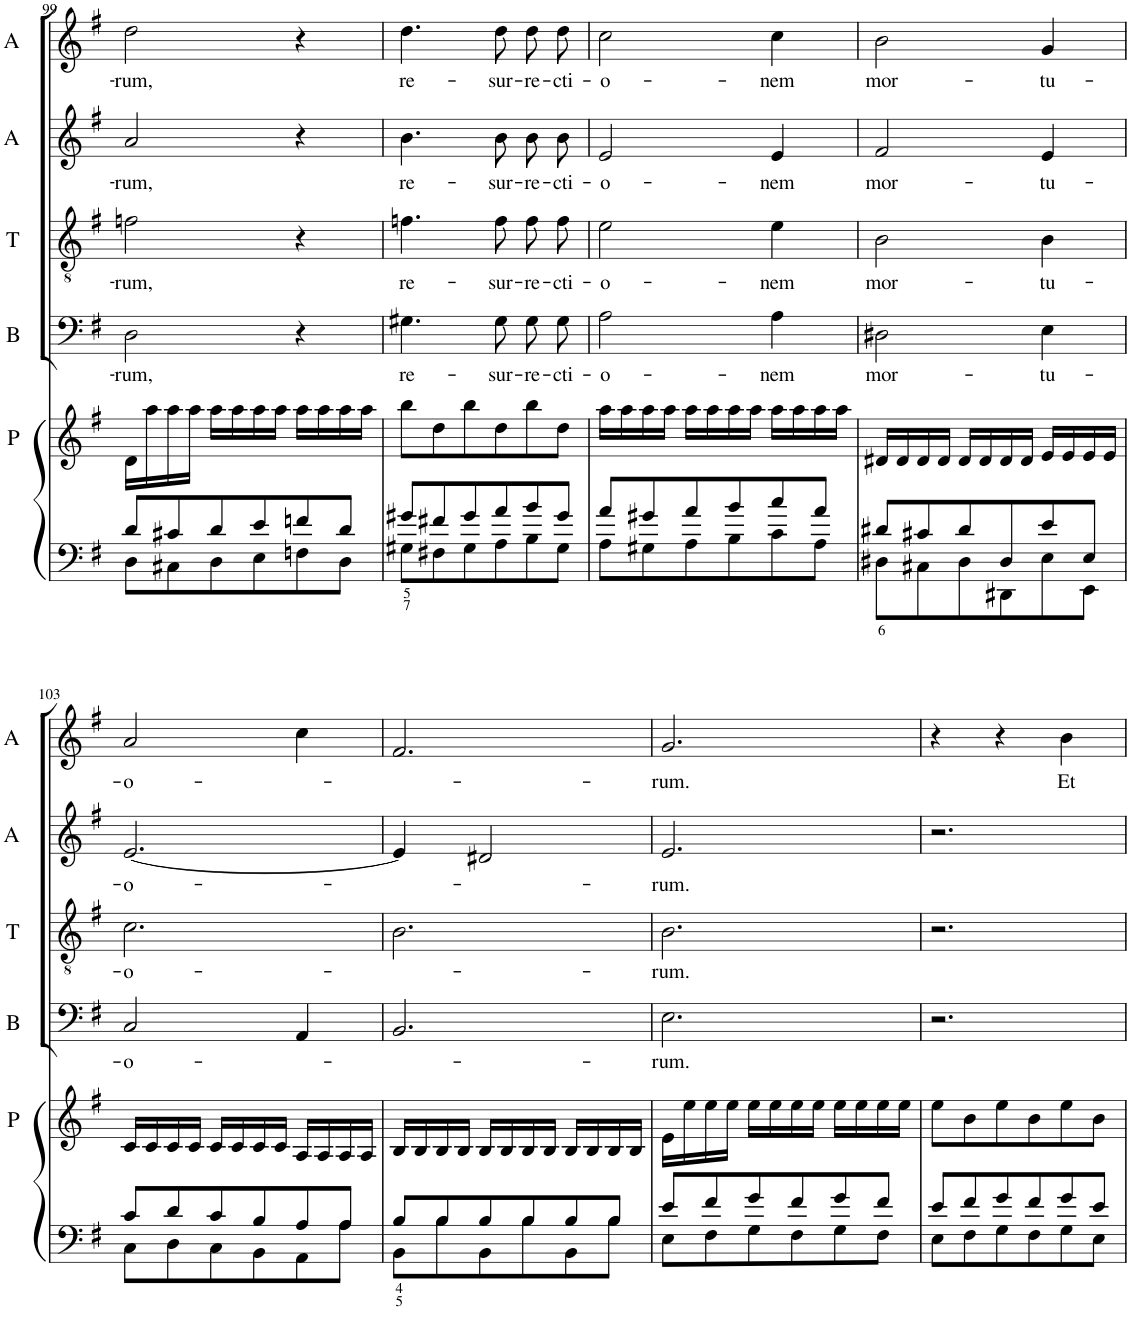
**kern	**kern	**kern	**text	**kern	**text	**kern	**text	**kern	**text
*part6	*part5	*part4	*part4	*part3	*part3	*part2	*part2	*part1	*part1
*staff6	*staff5	*staff4	*staff4	*staff3	*staff3	*staff2	*staff2	*staff1	*staff1
*I"Piano Bass	*I"Piano	*I"Bass	*	*I"Tenor	*	*I"Alto	*	*I"Soprano	*
*	*I'P	*I'B	*	*I'T	*	*I'A	*	*	*
!!LO:PB:g=z
*clefF4	*clefG2	*clefF4	*	*clefGv2	*	*clefG2	*	*clefG2	*
*k[f#]	*k[f#]	*k[f#]	*	*k[f#]	*	*k[f#]	*	*k[f#]	*
*G:	*G:	*G:	*	*G:	*	*G:	*	*G:	*
*M3/4	*M3/4	*M3/4	*	*M3/4	*	*M3/4	*	*M3/4	*
=99	=99	=99	=99	=99	=99	=99	=99	=99	=99
*^	*	*	*	*	*	*	*	*	*
!	!	!	!	!LO:LY:b	!	!LO:LY:b	!	!LO:LY:b	!	!LO:LY:b
8d/L	8D\L	16d\LL	2D\	-rum,	2fn\	-rum,	2a/	-rum,	2dd\	-rum,
.	.	16aa\	.	.	.	.	.	.	.	.
8c#X/	8C#X\	16aa\	.	.	.	.	.	.	.	.
.	.	16aa\JJ	.	.	.	.	.	.	.	.
8d/	8D\	16aa\LL	.	.	.	.	.	.	.	.
.	.	16aa\	.	.	.	.	.	.	.	.
8e/	8E\	16aa\	.	.	.	.	.	.	.	.
.	.	16aa\JJ	.	.	.	.	.	.	.	.
8fn/	8Fn\	16aa\LL	4r	.	4r	.	4r	.	4r	.
.	.	16aa\	.	.	.	.	.	.	.	.
8d/J	8D\J	16aa\	.	.	.	.	.	.	.	.
.	.	16aa\JJ	.	.	.	.	.	.	.	.
=100	=100	=100	=100	=100	=100	=100	=100	=100	=100	=100
!	!	!	!	!LO:LY:b	!	!LO:LY:b	!	!LO:LY:b	!	!LO:LY:b
8g#X/L	8G#X\L	8bb\L	4.G#X\	re-	4.fn\	re-	4.b\	re-	4.dd\	re-
8f#X/	8F#X\	8dd\	.	.	.	.	.	.	.	.
8g#/	8G#\	8bb\	.	.	.	.	.	.	.	.
!	!	!	!	!LO:LY:b	!	!LO:LY:b	!	!LO:LY:b	!	!LO:LY:b
8a/	8A\	8dd\	8G#\	-sur-	8f\	-sur-	8b\	-sur-	8dd\	-sur-
!	!	!	!	!LO:LY:b	!	!LO:LY:b	!	!LO:LY:b	!	!LO:LY:b
8b/	8B\	8bb\	8G#\L	-re-	8f\L	-re-	8b\L	-re-	8dd\L	-re-
!	!	!	!	!LO:LY:b	!	!LO:LY:b	!	!LO:LY:b	!	!LO:LY:b
8g#/J	8G#\J	8dd\J	8G#\J	-cti-	8f\J	-cti-	8b\J	-cti-	8dd\J	-cti-
=101	=101	=101	=101	=101	=101	=101	=101	=101	=101	=101
!	!	!	!	!LO:LY:b	!	!LO:LY:b	!	!LO:LY:b	!	!LO:LY:b
8a/L	8A\L	16aa\LL	2A\	-o-	2e\	-o-	2e/	-o-	2cc\	-o-
.	.	16aa\	.	.	.	.	.	.	.	.
8g#X/	8G#X\	16aa\	.	.	.	.	.	.	.	.
.	.	16aa\JJ	.	.	.	.	.	.	.	.
8a/	8A\	16aa\LL	.	.	.	.	.	.	.	.
.	.	16aa\	.	.	.	.	.	.	.	.
8b/	8B\	16aa\	.	.	.	.	.	.	.	.
.	.	16aa\JJ	.	.	.	.	.	.	.	.
!	!	!	!	!LO:LY:b	!	!LO:LY:b	!	!LO:LY:b	!	!LO:LY:b
8cc/	8c\	16aa\LL	4A\	-nem	4e\	-nem	4e/	-nem	4cc\	-nem
.	.	16aa\	.	.	.	.	.	.	.	.
8a/J	8A\J	16aa\	.	.	.	.	.	.	.	.
.	.	16aa\JJ	.	.	.	.	.	.	.	.
=102	=102	=102	=102	=102	=102	=102	=102	=102	=102	=102
!	!	!	!	!LO:LY:b	!	!LO:LY:b	!	!LO:LY:b	!	!LO:LY:b
8d#X/L	8D#X\L	16d#X/LL	2D#X\	mor-	2B\	mor-	2f#/	mor-	2b\	mor-
.	.	16d#/	.	.	.	.	.	.	.	.
8c#X/	8C#X\	16d#/	.	.	.	.	.	.	.	.
.	.	16d#/JJ	.	.	.	.	.	.	.	.
8d#/	8D#\	16d#/LL	.	.	.	.	.	.	.	.
.	.	16d#/	.	.	.	.	.	.	.	.
8D#/	8DD#X\	16d#/	.	.	.	.	.	.	.	.
.	.	16d#/JJ	.	.	.	.	.	.	.	.
!	!	!	!	!LO:LY:b	!	!LO:LY:b	!	!LO:LY:b	!	!LO:LY:b
8e/	8E\	16e/LL	4E\	-tu-	4B\	-tu-	4e/	-tu-	4g/	-tu-
.	.	16e/	.	.	.	.	.	.	.	.
8E/J	8EE\J	16e/	.	.	.	.	.	.	.	.
.	.	16e/JJ	.	.	.	.	.	.	.	.
!!LO:LB:g=z
=103	=103	=103	=103	=103	=103	=103	=103	=103	=103	=103
!	!	!	!	!LO:LY:b	!	!LO:LY:b	!	!LO:LY:b	!	!LO:LY:b
8c/L	8C\L	16c/LL	2C/	-o-	2.c\	-o-	[2.e/	-o-	2a/	-o-
.	.	16c/	.	.	.	.	.	.	.	.
8d/	8D\	16c/	.	.	.	.	.	.	.	.
.	.	16c/JJ	.	.	.	.	.	.	.	.
8c/	8C\	16c/LL	.	.	.	.	.	.	.	.
.	.	16c/	.	.	.	.	.	.	.	.
8B/	8BB\	16c/	.	.	.	.	.	.	.	.
.	.	16c/JJ	.	.	.	.	.	.	.	.
8A/	8AA\	16A/LL	4AA/	.	.	.	.	.	4cc\	.
.	.	16A/	.	.	.	.	.	.	.	.
8A/J	8A\J	16A/	.	.	.	.	.	.	.	.
.	.	16A/JJ	.	.	.	.	.	.	.	.
=104	=104	=104	=104	=104	=104	=104	=104	=104	=104	=104
8B/L	8BB\L	16B/LL	2.BB/	.	2.B\	.	4e/]	.	2.f#/	.
.	.	16B/	.	.	.	.	.	.	.	.
8B/	8B\	16B/	.	.	.	.	.	.	.	.
.	.	16B/JJ	.	.	.	.	.	.	.	.
8B/	8BB\	16B/LL	.	.	.	.	2d#X/	.	.	.
.	.	16B/	.	.	.	.	.	.	.	.
8B/	8B\	16B/	.	.	.	.	.	.	.	.
.	.	16B/JJ	.	.	.	.	.	.	.	.
8B/	8BB\	16B/LL	.	.	.	.	.	.	.	.
.	.	16B/	.	.	.	.	.	.	.	.
8B/J	8B\J	16B/	.	.	.	.	.	.	.	.
.	.	16B/JJ	.	.	.	.	.	.	.	.
=105	=105	=105	=105	=105	=105	=105	=105	=105	=105	=105
!	!	!	!	!LO:LY:b	!	!LO:LY:b	!	!LO:LY:b	!	!LO:LY:b
8e/L	8E\L	16e\LL	2.E\	-rum.	2.B\	-rum.	2.e/	-rum.	2.g/	-rum.
.	.	16ee\	.	.	.	.	.	.	.	.
8f#/	8F#\	16ee\	.	.	.	.	.	.	.	.
.	.	16ee\JJ	.	.	.	.	.	.	.	.
8g/	8G\	16ee\LL	.	.	.	.	.	.	.	.
.	.	16ee\	.	.	.	.	.	.	.	.
8f#/	8F#\	16ee\	.	.	.	.	.	.	.	.
.	.	16ee\JJ	.	.	.	.	.	.	.	.
8g/	8G\	16ee\LL	.	.	.	.	.	.	.	.
.	.	16ee\	.	.	.	.	.	.	.	.
8f#/J	8F#\J	16ee\	.	.	.	.	.	.	.	.
.	.	16ee\JJ	.	.	.	.	.	.	.	.
=106	=106	=106	=106	=106	=106	=106	=106	=106	=106	=106
8e/L	8E\L	8ee\L	2.r	.	2.r	.	2.r	.	4r	.
8f#/	8F#\	8b\	.	.	.	.	.	.	.	.
8g/	8G\	8ee\	.	.	.	.	.	.	4r	.
8f#/	8F#\	8b\	.	.	.	.	.	.	.	.
!	!	!	!	!	!	!	!	!	!	!LO:LY:b
8g/	8G\	8ee\	.	.	.	.	.	.	4b\	Et
8e/J	8E\J	8b\J	.	.	.	.	.	.	.	.
*v	*v	*	*	*	*	*	*	*	*	*
=	=	=	=	=	=	=	=	=	=
*-	*-	*-	*-	*-	*-	*-	*-	*-	*-
